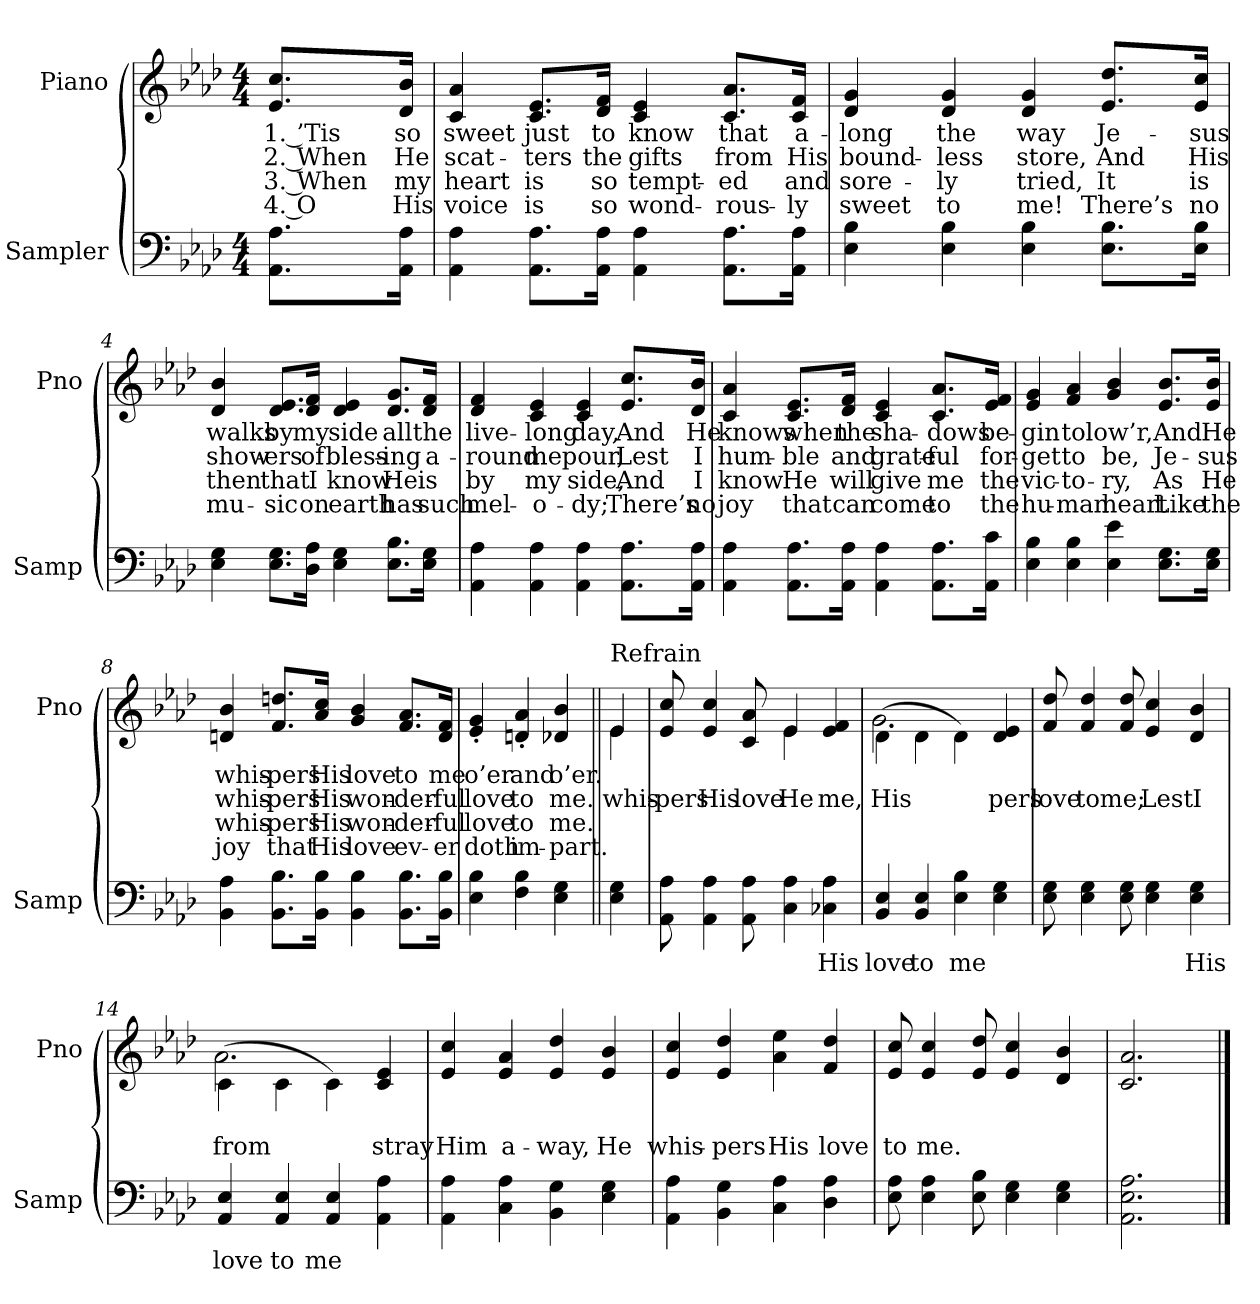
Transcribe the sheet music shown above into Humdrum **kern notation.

**kern	**text	**kern	**text	**text	**text	**text
*part2	*part2	*part1	*part1	*part1	*part1	*part1
*staff2	*staff2	*staff1	*staff1	*staff1	*staff1	*staff1
*I"Sampler	*	*I"Piano	*	*	*	*
*I'Samp	*	*I'Pno	*	*	*	*
*clefF4	*	*clefG2	*	*	*	*
*k[b-e-a-d-]	*	*k[b-e-a-d-]	*	*	*	*
*A-:	*	*A-:	*	*	*	*
*M4/4	*	*M4/4	*	*	*	*
=1	=1	=1	=1	=1	=1	=1
8.AA-\ 8.A-\L	.	8.e-/ 8.cc/L	1. ’Tis	2. When	3. When	4. O
16AA-\ 16A-\Jk	.	16d-/ 16b-/Jk	so	He	my	His
=2	=2	=2	=2	=2	=2	=2
4AA- 4A-	.	4c 4a-	sweet	scat-	heart	voice
8.AA-\ 8.A-\L	.	8.c/ 8.e-/L	just	-ters	is	is
16AA-\ 16A-\Jk	.	16d-/ 16f/Jk	to	the	so	so
4AA- 4A-	.	4c 4e-	know	gifts	tempt-	wond-
8.AA-\ 8.A-\L	.	8.c/ 8.a-/L	that	from	-ed	-rous-
16AA-\ 16A-\Jk	.	16c/ 16f/Jk	a-	His	and	-ly
=3	=3	=3	=3	=3	=3	=3
4E- 4B-	.	4d- 4g	-long	bound-	sore-	sweet
4E- 4B-	.	4d- 4g	the	-less	-ly	to
4E- 4B-	.	4d- 4g	way	store,	tried,	me!
8.E-\ 8.B-\L	.	8.e-/ 8.dd-/L	Je-	And	It	There’s
16E-\ 16B-\Jk	.	16e-/ 16cc/Jk	-sus	His	is	no
=4	=4	=4	=4	=4	=4	=4
4E- 4G	.	4d- 4b-	walks	show-	then	mu-
8.E-\ 8.G\L	.	8.d-/ 8.e-/L	by	-ers	that	-sic
16D-\ 16A-\Jk	.	16d-/ 16f/Jk	my	of	I	on
4E- 4G	.	4d- 4e-	side	bless-	know	earth
8.E-\ 8.B-\L	.	8.d-/ 8.g/L	all	-ing	He	has
16E-\ 16G\Jk	.	16d-/ 16f/Jk	the	a-	is	such
=5	=5	=5	=5	=5	=5	=5
4AA- 4A-	.	4d- 4f	live-	-round	by	mel-
4AA- 4A-	.	4c 4e-	-long	me	my	-o-
4AA- 4A-	.	4c 4e-	day,	pour,	side,	-dy;
8.AA-\ 8.A-\L	.	8.e-/ 8.cc/L	And	Lest	And	There’s
16AA-\ 16A-\Jk	.	16d-/ 16b-/Jk	He	I	I	no
=6	=6	=6	=6	=6	=6	=6
4AA- 4A-	.	4c 4a-	knows	hum-	know	joy
8.AA-\ 8.A-\L	.	8.c/ 8.e-/L	when	-ble	He	that
16AA-\ 16A-\Jk	.	16d-/ 16f/Jk	the	and	will	can
4AA- 4A-	.	4c 4e-	sha-	grate-	give	come
8.AA-\ 8.A-\L	.	8.c/ 8.a-/L	-dows	-ful	me	to
16AA-\ 16c\Jk	.	16e-/ 16f/Jk	be-	for-	the	the
=7	=7	=7	=7	=7	=7	=7
4E- 4B-	.	4e- 4g	-gin	-get	vic-	hu-
4E- 4B-	.	4f 4a-	to	to	-to-	-man
4E- 4e-	.	4g 4b-	low’r,	be,	-ry,	heart
8.E-\ 8.G\L	.	8.e-/ 8.b-/L	And	Je-	As	Like
16E-\ 16G\Jk	.	16e-/ 16b-/Jk	He	-sus	He	the
=8	=8	=8	=8	=8	=8	=8
4BB- 4A-	.	4dn 4b-	whis-	whis-	whis-	joy
8.BB-\ 8.B-\L	.	8.f/ 8.ddn/L	-pers	-pers	-pers	that
16BB-\ 16B-\Jk	.	16a-/ 16cc/Jk	His	His	His	His
4BB- 4B-	.	4g 4b-	love	won-	won-	love
8.BB-\ 8.B-\L	.	8.f/ 8.a-/L	to	-der-	-der-	ev-
16BB-\ 16B-\Jk	.	16d/ 16f/Jk	me	-ful	-ful	-er
=9	=9	=9	=9	=9	=9	=9
4E- 4B-	.	4e-' 4g'	o’er	love	love	doth
4F 4B-	.	4dn' 4a-'	and	to	to	im-
4E- 4G	.	4d-X 4b-	o’er.	me.	me.	-part.
=10||	=10||	=10||	=10||	=10||	=10||	=10||
*	*	*^	*	*	*	*
!	!	!LO:TX:t=Refrain	!	!	!	!	!
4E- 4G	.	4e-/	4e-	.	whis-	.	.
=11	=11	=11	=11	=11	=11	=11	=11
8AA- 8A-	.	8e- 8cc	2ryy	.	-pers	.	.
4AA- 4A-	.	4e- 4cc	.	.	His	.	.
8AA- 8A-	.	8c 8a-	.	.	love	.	.
4C 4A-	.	4e-/	4e-	.	He	.	.
4C-X 4A-	His	4e- 4f	4ryy	.	me,	.	.
=12	=12	=12	=12	=12	=12	=12	=12
4BB- 4E-	love	(4d-\	2.g	.	His	.	.
4BB- 4E-	to	4d-\	.	.	.	.	.
4E- 4B-	me	4d-\)	.	.	.	.	.
4E- 4G	.	4d- 4e-	4ryy	.	-pers	.	.
*	*	*v	*v	*	*	*	*
=13	=13	=13	=13	=13	=13	=13
8E- 8G	.	8f 8dd-	.	love	.	.
4E- 4G	.	4f 4dd-	.	to	.	.
8E- 8G	.	8f 8dd-	.	me;	.	.
4E- 4G	.	4e- 4cc	.	Lest	.	.
4E- 4G	His	4d- 4b-	.	I	.	.
=14	=14	=14	=14	=14	=14	=14
*	*	*^	*	*	*	*
4AA- 4E-	love	(4c\	2.a-	.	from	.	.
4AA- 4E-	to	4c\	.	.	.	.	.
4AA- 4E-	me	4c\)	.	.	.	.	.
4AA- 4A-	.	4c 4e-	4ryy	.	stray	.	.
*	*	*v	*v	*	*	*	*
=15	=15	=15	=15	=15	=15	=15
4AA- 4A-	.	4e- 4cc	.	Him	.	.
4C 4A-	.	4e- 4a-	.	a-	.	.
4BB- 4G	.	4e- 4dd-	.	-way,	.	.
4E- 4G	.	4e- 4b-	.	He	.	.
=16	=16	=16	=16	=16	=16	=16
4AA- 4A-	.	4e- 4cc	.	whis-	.	.
4BB- 4G	.	4e- 4dd-	.	-pers	.	.
4C 4A-	.	4a- 4ee-	.	His	.	.
4D- 4A-	.	4f 4dd-	.	love	.	.
=17	=17	=17	=17	=17	=17	=17
8E- 8A-	.	8e- 8cc	.	to	.	.
4E- 4A-	.	4e- 4cc	.	me.	.	.
8E- 8B-	.	8e- 8dd-	.	.	.	.
4E- 4G	.	4e- 4cc	.	.	.	.
4E- 4G	.	4d- 4b-	.	.	.	.
=18	=18	=18	=18	=18	=18	=18
2.AA- 2.E- 2.A-	.	2.c 2.a-	.	.	.	.
==	==	==	==	==	==	==
*-	*-	*-	*-	*-	*-	*-
